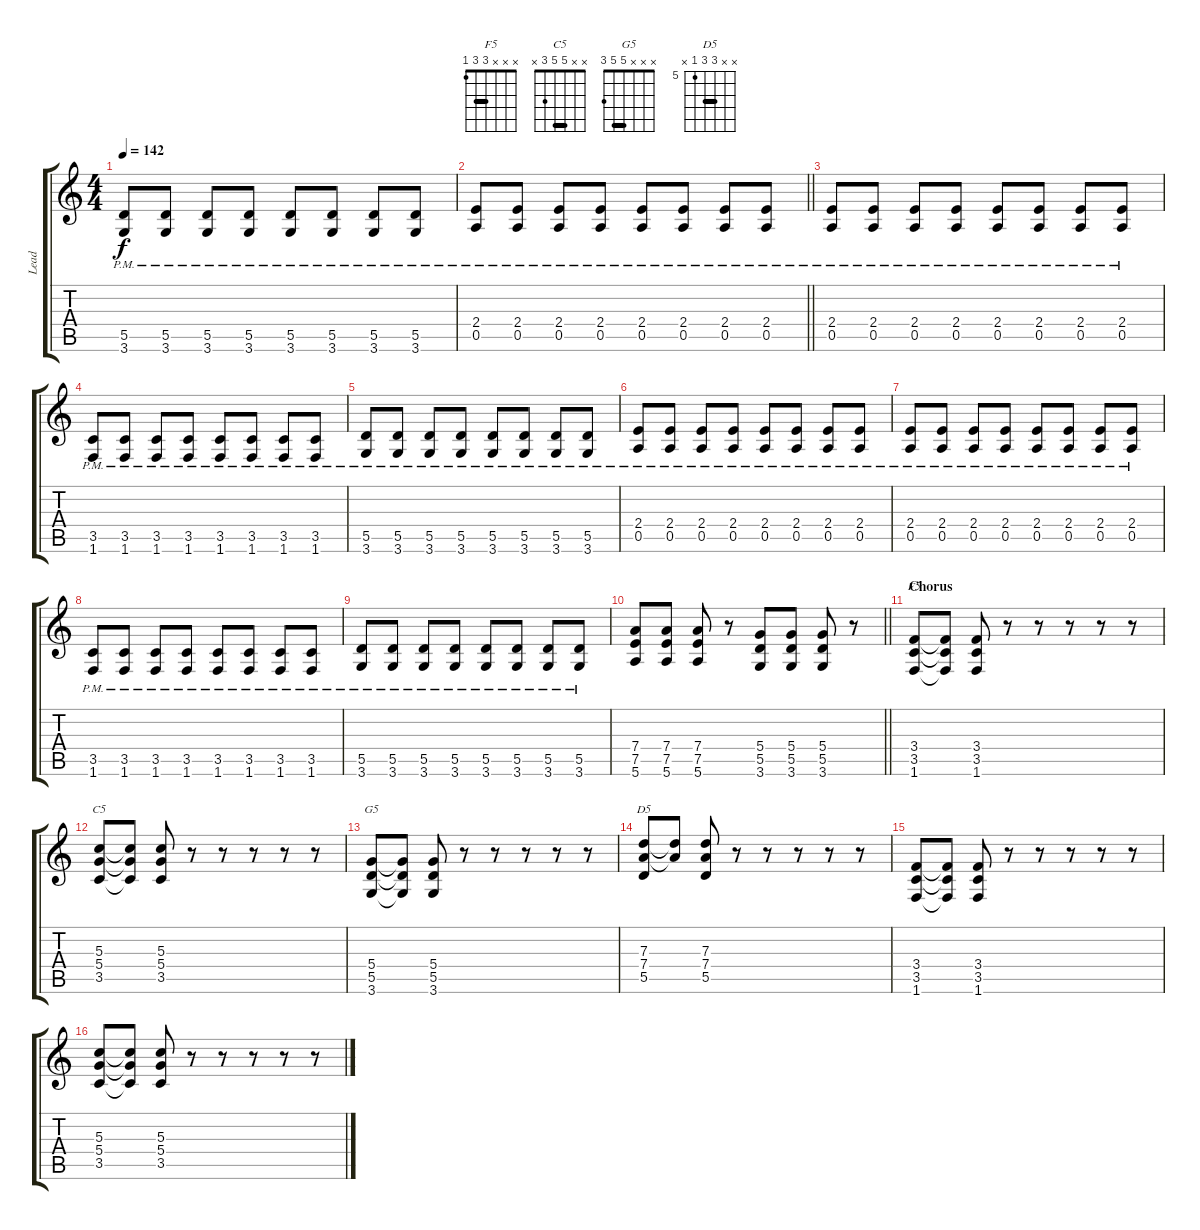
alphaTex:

\track ("Lead" "Lead") {instrument electricguitarclean}
\staff {score tabs}
\tuning (E4 B3 G3 D3 A2 E2) {hide}
\chord ("F5" x x x 3 3 1) {barre 3}
\chord ("C5" x x 5 5 3 x) {barre 5}
\chord ("G5" x x x 5 5 3) {barre 5}
\chord ("D5" x x 7 7 5 x) {firstfret 5 barre 7}
\ts (4 4)
\tempo 142
\clef g2
\ks c
(5.5{pm} 3.6{pm}).8{dy f} (5.5{pm} 3.6{pm}).8 (5.5{pm} 3.6{pm}).8 (5.5{pm} 3.6{pm}).8 (5.5{pm} 3.6{pm}).8 (5.5{pm} 3.6{pm}).8 (5.5{pm} 3.6{pm}).8 (5.5{pm} 3.6{pm}).8 |
\barLineRight lightlight
(2.4{pm} 0.5{pm}).8 (2.4{pm} 0.5{pm}).8 (2.4{pm} 0.5{pm}).8 (2.4{pm} 0.5{pm}).8 (2.4{pm} 0.5{pm}).8 (2.4{pm} 0.5{pm}).8 (2.4{pm} 0.5{pm}).8 (2.4{pm} 0.5{pm}).8 |
(2.4{pm} 0.5{pm}).8 (2.4{pm} 0.5{pm}).8 (2.4{pm} 0.5{pm}).8 (2.4{pm} 0.5{pm}).8 (2.4{pm} 0.5{pm}).8 (2.4{pm} 0.5{pm}).8 (2.4{pm} 0.5{pm}).8 (2.4{pm} 0.5{pm}).8 |
(3.5{pm} 1.6{pm}).8 (3.5{pm} 1.6{pm}).8 (3.5{pm} 1.6{pm}).8 (3.5{pm} 1.6{pm}).8 (3.5{pm} 1.6{pm}).8 (3.5{pm} 1.6{pm}).8 (3.5{pm} 1.6{pm}).8 (3.5{pm} 1.6{pm}).8 |
(5.5{pm} 3.6{pm}).8 (5.5{pm} 3.6{pm}).8 (5.5{pm} 3.6{pm}).8 (5.5{pm} 3.6{pm}).8 (5.5{pm} 3.6{pm}).8 (5.5{pm} 3.6{pm}).8 (5.5{pm} 3.6{pm}).8 (5.5{pm} 3.6{pm}).8 |
(2.4{pm} 0.5{pm}).8 (2.4{pm} 0.5{pm}).8 (2.4{pm} 0.5{pm}).8 (2.4{pm} 0.5{pm}).8 (2.4{pm} 0.5{pm}).8 (2.4{pm} 0.5{pm}).8 (2.4{pm} 0.5{pm}).8 (2.4{pm} 0.5{pm}).8 |
(2.4{pm} 0.5{pm}).8 (2.4{pm} 0.5{pm}).8 (2.4{pm} 0.5{pm}).8 (2.4{pm} 0.5{pm}).8 (2.4{pm} 0.5{pm}).8 (2.4{pm} 0.5{pm}).8 (2.4{pm} 0.5{pm}).8 (2.4{pm} 0.5{pm}).8 |
(3.5{pm} 1.6{pm}).8 (3.5{pm} 1.6{pm}).8 (3.5{pm} 1.6{pm}).8 (3.5{pm} 1.6{pm}).8 (3.5{pm} 1.6{pm}).8 (3.5{pm} 1.6{pm}).8 (3.5{pm} 1.6{pm}).8 (3.5{pm} 1.6{pm}).8 |
(5.5{pm} 3.6{pm}).8 (5.5{pm} 3.6{pm}).8 (5.5{pm} 3.6{pm}).8 (5.5{pm} 3.6{pm}).8 (5.5{pm} 3.6{pm}).8 (5.5{pm} 3.6{pm}).8 (5.5{pm} 3.6{pm}).8 (5.5{pm} 3.6{pm}).8 |
\barLineRight lightlight
(7.4 7.5 5.6).8 (7.4 7.5 5.6).8 (7.4 7.5 5.6).8 r.8 (5.4 5.5 3.6).8 (5.4 5.5 3.6).8 (5.4 5.5 3.6).8 r.8 |
\section ("" "Chorus")
(3.4 3.5 1.6).8{ch "F5"} (3.4{t} 3.5{t} 1.6{t}).8 (3.4 3.5 1.6).8 r.8 r.8 r.8 r.8 r.8 |
(5.3 5.4 3.5).8{ch "C5"} (5.3{t} 5.4{t} 3.5{t}).8 (5.3 5.4 3.5).8 r.8 r.8 r.8 r.8 r.8 |
(5.4 5.5 3.6).8{ch "G5"} (5.4{t} 5.5{t} 3.6{t}).8 (5.4 5.5 3.6).8 r.8 r.8 r.8 r.8 r.8 |
(7.3 7.4 5.5).8{ch "D5"} (7.3{t} 7.4{t}).8 (7.3 7.4 5.5).8 r.8 r.8 r.8 r.8 r.8 |
(3.4 3.5 1.6).8 (3.4{t} 3.5{t} 1.6{t}).8 (3.4 3.5 1.6).8 r.8 r.8 r.8 r.8 r.8 |
(5.3 5.4 3.5).8 (5.3{t} 5.4{t} 3.5{t}).8 (5.3 5.4 3.5).8 r.8 r.8 r.8 r.8 r.8
